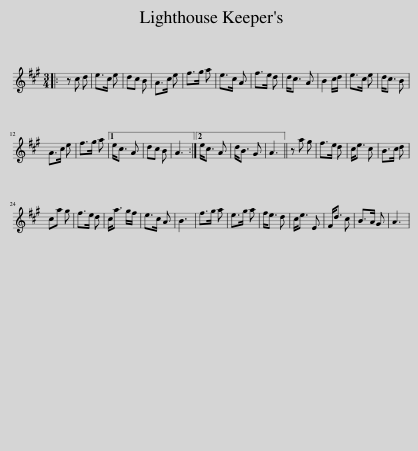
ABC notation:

X:1
L:1/8
M:3/4
I:linebreak $
K:A
V:1 treble
V:1
|: z c d | e>c e | dc B | A>c e | f>g a | %5
 e>c A | f>e d | d<c A | B2 c/d/ | e>c e | %10
 d<c B |$ A>c e | f>g a |1 e<c A | dc B | %15
 A3 :|2 e<c A | d<B G | A3 || z a g | %20
 f>e d | c<e c | B>c d |$ ca g | f>e d | %25
 c<a g/f/ | e>c A | B3 | f>g a | e>g a | %30
 f<e d | c<e E | F<d c | B>A G | A3 | %35
